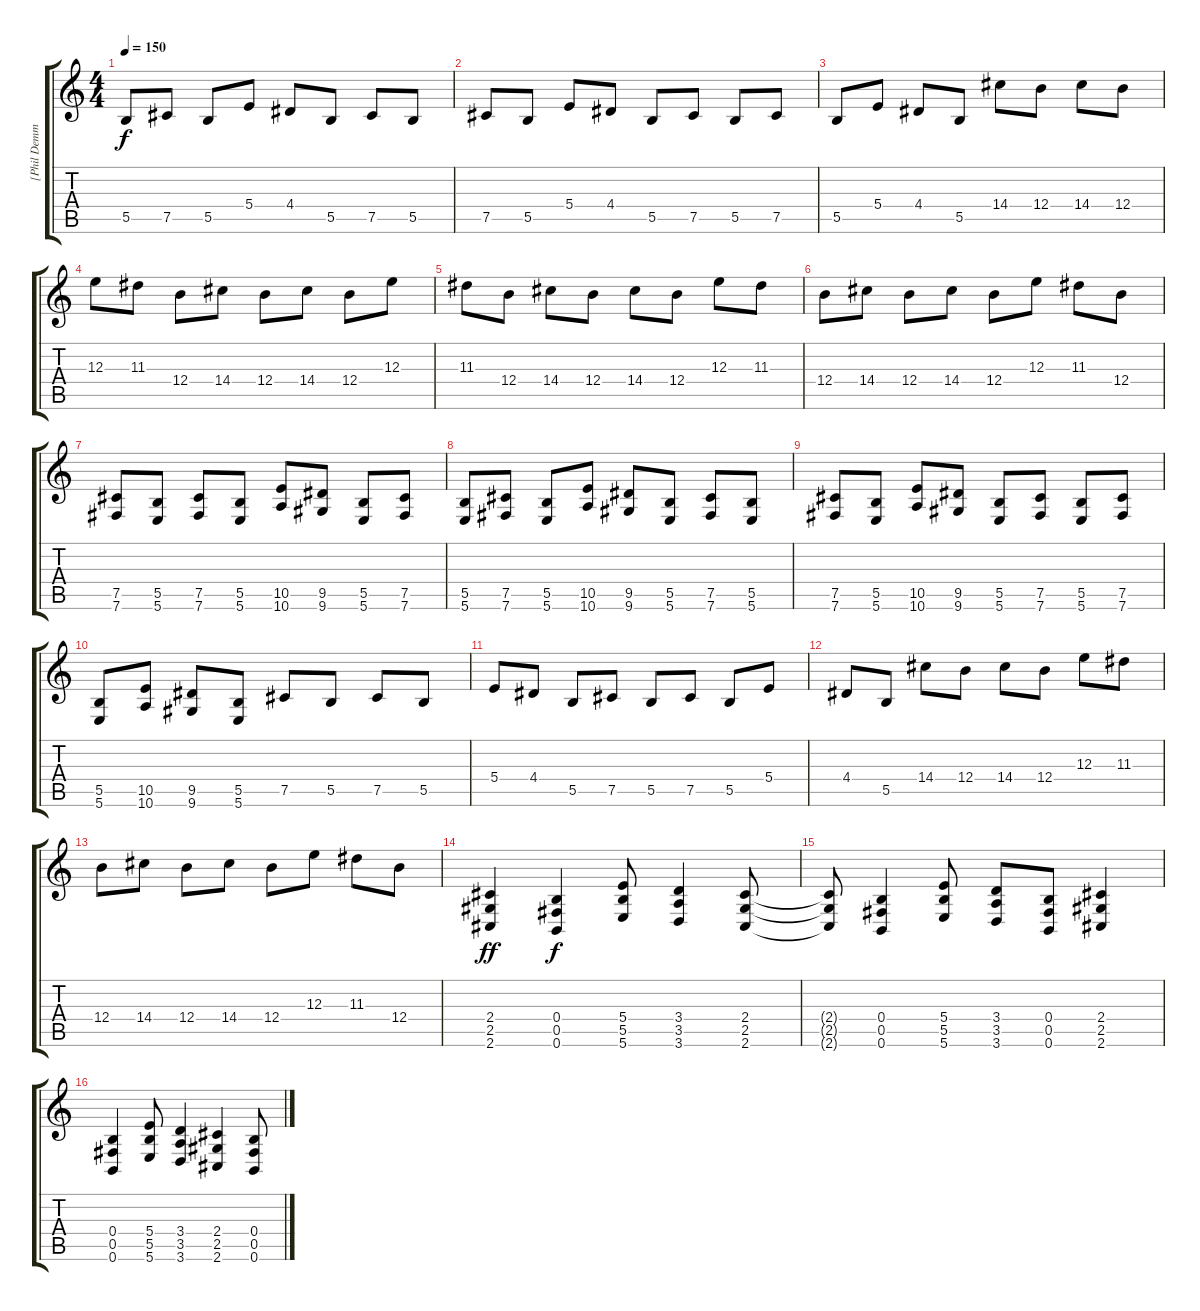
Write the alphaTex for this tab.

\track ("[Phil Demmel] Guitar" "[Phil Demm") {instrument distortionguitar}
\staff {score tabs}
\tuning (Db4 Ab3 E3 B2 Gb2 B1) {hide}
\ts (4 4)
\tempo 150
\clef g2
\ks c
5.5.8{dy f} 7.5.8 5.5.8 5.4.8 4.4.8 5.5.8 7.5.8 5.5.8 |
7.5.8 5.5.8 5.4.8 4.4.8 5.5.8 7.5.8 5.5.8 7.5.8 |
5.5.8 5.4.8 4.4.8 5.5.8 14.4.8 12.4.8 14.4.8 12.4.8 |
12.3.8 11.3.8 12.4.8 14.4.8 12.4.8 14.4.8 12.4.8 12.3.8 |
11.3.8 12.4.8 14.4.8 12.4.8 14.4.8 12.4.8 12.3.8 11.3.8 |
12.4.8 14.4.8 12.4.8 14.4.8 12.4.8 12.3.8 11.3.8 12.4.8 |
(7.5 7.6).8 (5.5 5.6).8 (7.5 7.6).8 (5.5 5.6).8 (10.5 10.6).8 (9.5 9.6).8 (5.5 5.6).8 (7.5 7.6).8 |
(5.5 5.6).8 (7.5 7.6).8 (5.5 5.6).8 (10.5 10.6).8 (9.5 9.6).8 (5.5 5.6).8 (7.5 7.6).8 (5.5 5.6).8 |
(7.5 7.6).8 (5.5 5.6).8 (10.5 10.6).8 (9.5 9.6).8 (5.5 5.6).8 (7.5 7.6).8 (5.5 5.6).8 (7.5 7.6).8 |
(5.5 5.6).8 (10.5 10.6).8 (9.5 9.6).8 (5.5 5.6).8 7.5.8 5.5.8 7.5.8 5.5.8 |
5.4.8 4.4.8 5.5.8 7.5.8 5.5.8 7.5.8 5.5.8 5.4.8 |
4.4.8 5.5.8 14.4.8 12.4.8 14.4.8 12.4.8 12.3.8 11.3.8 |
12.4.8 14.4.8 12.4.8 14.4.8 12.4.8 12.3.8 11.3.8 12.4.8 |
(2.4 2.5 2.6).4{dy ff} (0.4 0.5 0.6).4{dy f} (5.4 5.5 5.6).8 (3.4 3.5 3.6).4 (2.4 2.5 2.6).8 |
(2.4{t} 2.5{t} 2.6{t}).8 (0.4 0.5 0.6).4 (5.4 5.5 5.6).8 (3.4 3.5 3.6).8 (0.4 0.5 0.6).8 (2.4 2.5 2.6).4 |
(0.4 0.5 0.6).4 (5.4 5.5 5.6).8 (3.4 3.5 3.6).4 (2.4 2.5 2.6).4 (0.4 0.5 0.6).8
